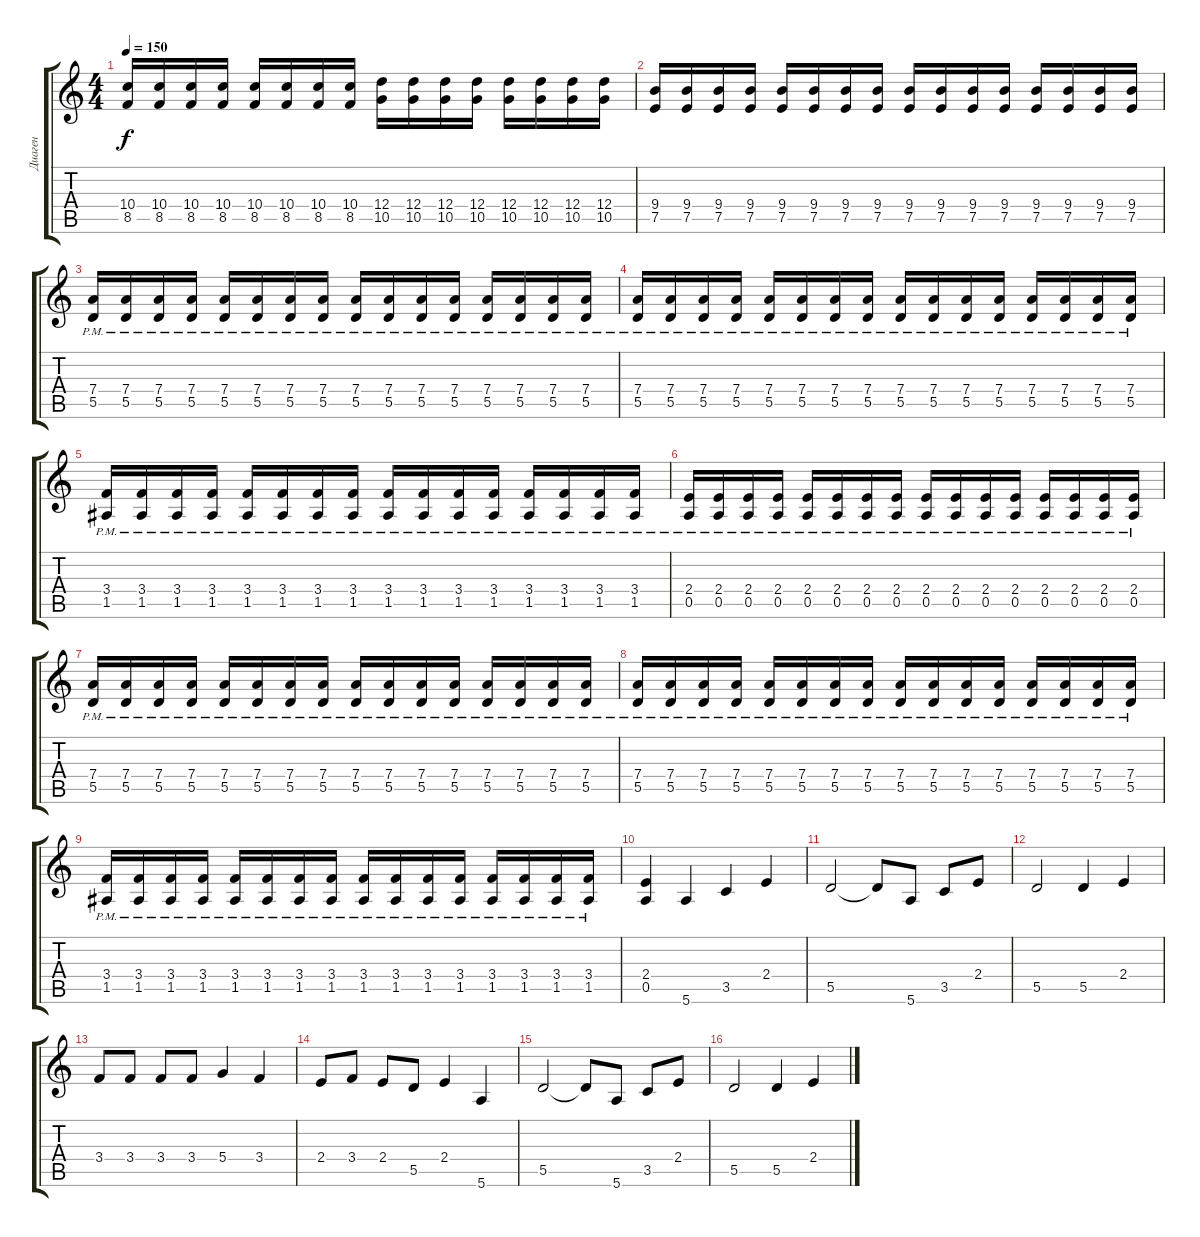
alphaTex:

\track ("Диаген" "Диаген") {instrument overdrivenguitar}
\staff {score tabs}
\tuning (E4 B3 G3 D3 A2 E2) {hide}
\ts (4 4)
\tempo 150
\clef g2
\ks c
(10.4 8.5).16{dy f} (10.4 8.5).16 (10.4 8.5).16 (10.4 8.5).16 (10.4 8.5).16 (10.4 8.5).16 (10.4 8.5).16 (10.4 8.5).16 (12.4 10.5).16 (12.4 10.5).16 (12.4 10.5).16 (12.4 10.5).16 (12.4 10.5).16 (12.4 10.5).16 (12.4 10.5).16 (12.4 10.5).16 |
(9.4 7.5).16 (9.4 7.5).16 (9.4 7.5).16 (9.4 7.5).16 (9.4 7.5).16 (9.4 7.5).16 (9.4 7.5).16 (9.4 7.5).16 (9.4 7.5).16 (9.4 7.5).16 (9.4 7.5).16 (9.4 7.5).16 (9.4 7.5).16 (9.4 7.5).16 (9.4 7.5).16 (9.4 7.5).16 |
(7.4{pm} 5.5{pm}).16 (7.4{pm} 5.5{pm}).16 (7.4{pm} 5.5{pm}).16 (7.4{pm} 5.5{pm}).16 (7.4{pm} 5.5{pm}).16 (7.4{pm} 5.5{pm}).16 (7.4{pm} 5.5{pm}).16 (7.4{pm} 5.5{pm}).16 (7.4{pm} 5.5{pm}).16 (7.4{pm} 5.5{pm}).16 (7.4{pm} 5.5{pm}).16 (7.4{pm} 5.5{pm}).16 (7.4{pm} 5.5{pm}).16 (7.4{pm} 5.5{pm}).16 (7.4{pm} 5.5{pm}).16 (7.4{pm} 5.5{pm}).16 |
(7.4{pm} 5.5{pm}).16 (7.4{pm} 5.5{pm}).16 (7.4{pm} 5.5{pm}).16 (7.4{pm} 5.5{pm}).16 (7.4{pm} 5.5{pm}).16 (7.4{pm} 5.5{pm}).16 (7.4{pm} 5.5{pm}).16 (7.4{pm} 5.5{pm}).16 (7.4{pm} 5.5{pm}).16 (7.4{pm} 5.5{pm}).16 (7.4{pm} 5.5{pm}).16 (7.4{pm} 5.5{pm}).16 (7.4{pm} 5.5{pm}).16 (7.4{pm} 5.5{pm}).16 (7.4{pm} 5.5{pm}).16 (7.4{pm} 5.5{pm}).16 |
(3.4{pm} 1.5{pm}).16 (3.4{pm} 1.5{pm}).16 (3.4{pm} 1.5{pm}).16 (3.4{pm} 1.5{pm}).16 (3.4{pm} 1.5{pm}).16 (3.4{pm} 1.5{pm}).16 (3.4{pm} 1.5{pm}).16 (3.4{pm} 1.5{pm}).16 (3.4{pm} 1.5{pm}).16 (3.4{pm} 1.5{pm}).16 (3.4{pm} 1.5{pm}).16 (3.4{pm} 1.5{pm}).16 (3.4{pm} 1.5{pm}).16 (3.4{pm} 1.5{pm}).16 (3.4{pm} 1.5{pm}).16 (3.4{pm} 1.5{pm}).16 |
(2.4{pm} 0.5{pm}).16 (2.4{pm} 0.5{pm}).16 (2.4{pm} 0.5{pm}).16 (2.4{pm} 0.5{pm}).16 (2.4{pm} 0.5{pm}).16 (2.4{pm} 0.5{pm}).16 (2.4{pm} 0.5{pm}).16 (2.4{pm} 0.5{pm}).16 (2.4{pm} 0.5{pm}).16 (2.4{pm} 0.5{pm}).16 (2.4{pm} 0.5{pm}).16 (2.4{pm} 0.5{pm}).16 (2.4{pm} 0.5{pm}).16 (2.4{pm} 0.5{pm}).16 (2.4{pm} 0.5{pm}).16 (2.4{pm} 0.5{pm}).16 |
(7.4{pm} 5.5{pm}).16 (7.4{pm} 5.5{pm}).16 (7.4{pm} 5.5{pm}).16 (7.4{pm} 5.5{pm}).16 (7.4{pm} 5.5{pm}).16 (7.4{pm} 5.5{pm}).16 (7.4{pm} 5.5{pm}).16 (7.4{pm} 5.5{pm}).16 (7.4{pm} 5.5{pm}).16 (7.4{pm} 5.5{pm}).16 (7.4{pm} 5.5{pm}).16 (7.4{pm} 5.5{pm}).16 (7.4{pm} 5.5{pm}).16 (7.4{pm} 5.5{pm}).16 (7.4{pm} 5.5{pm}).16 (7.4{pm} 5.5{pm}).16 |
(7.4{pm} 5.5{pm}).16 (7.4{pm} 5.5{pm}).16 (7.4{pm} 5.5{pm}).16 (7.4{pm} 5.5{pm}).16 (7.4{pm} 5.5{pm}).16 (7.4{pm} 5.5{pm}).16 (7.4{pm} 5.5{pm}).16 (7.4{pm} 5.5{pm}).16 (7.4{pm} 5.5{pm}).16 (7.4{pm} 5.5{pm}).16 (7.4{pm} 5.5{pm}).16 (7.4{pm} 5.5{pm}).16 (7.4{pm} 5.5{pm}).16 (7.4{pm} 5.5{pm}).16 (7.4{pm} 5.5{pm}).16 (7.4{pm} 5.5{pm}).16 |
(3.4{pm} 1.5{pm}).16 (3.4{pm} 1.5{pm}).16 (3.4{pm} 1.5{pm}).16 (3.4{pm} 1.5{pm}).16 (3.4{pm} 1.5{pm}).16 (3.4{pm} 1.5{pm}).16 (3.4{pm} 1.5{pm}).16 (3.4{pm} 1.5{pm}).16 (3.4{pm} 1.5{pm}).16 (3.4{pm} 1.5{pm}).16 (3.4{pm} 1.5{pm}).16 (3.4{pm} 1.5{pm}).16 (3.4{pm} 1.5{pm}).16 (3.4{pm} 1.5{pm}).16 (3.4{pm} 1.5{pm}).16 (3.4{pm} 1.5{pm}).16 |
(2.4 0.5).4 5.6.4 3.5.4 2.4.4 |
5.5.2 5.5{t}.8 5.6.8 3.5.8 2.4.8 |
5.5.2 5.5.4 2.4.4 |
3.4.8 3.4.8 3.4.8 3.4.8 5.4.4 3.4.4 |
2.4.8 3.4.8 2.4.8 5.5.8 2.4.4 5.6.4 |
5.5.2 5.5{t}.8 5.6.8 3.5.8 2.4.8 |
5.5.2 5.5.4 2.4.4
